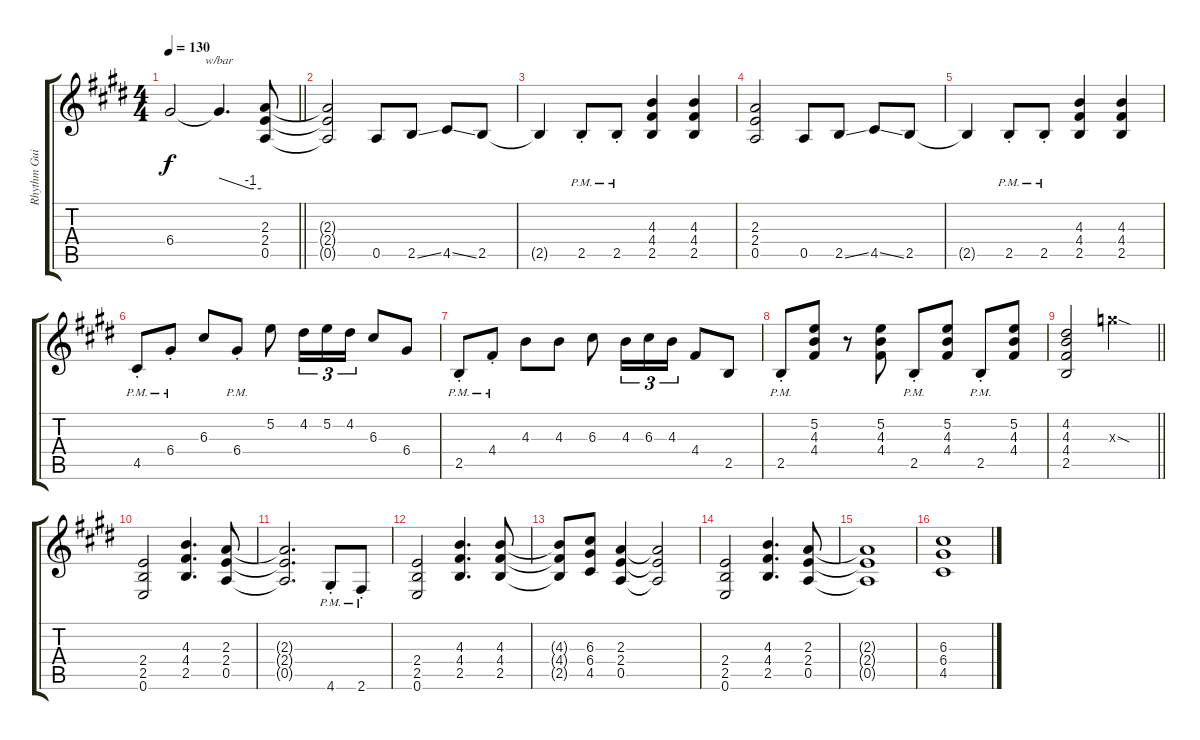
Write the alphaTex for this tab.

\track ("Rhythm Guitar - Richie Sambora" "Rhythm Gui") {instrument distortionguitar}
\staff {score tabs}
\tuning (E4 B3 G3 D3 A2 E2) {hide}
\ts (4 4)
\tempo 130
\clef g2
\barLineRight lightlight
\ks c#minor
6.4{t}.2{dy f} 6.4{t}.4{d tbe (custom default 0 0 45 -4 60 -4)} (2.3 2.4 0.5).8 |
\ks e
(2.3{t} 2.4{t} 0.5{t}).2 0.5.8 2.5{ss}.8 4.5{ss}.8 2.5.8 |
\ks c#minor
2.5{t}.4 2.5{pm st}.8 2.5{pm st}.8 (4.3 4.4 2.5).4 (4.3 4.4 2.5).4 |
(2.3 2.4 0.5).2 0.5.8 2.5{ss}.8 4.5{ss}.8 2.5.8 |
2.5{t}.4 2.5{pm st}.8 2.5{pm st}.8 (4.3 4.4 2.5).4 (4.3 4.4 2.5).4 |
\ks e
4.5{pm st}.8 6.4{pm st}.8 6.3.8 6.4{pm st}.8 5.2.8 4.2.16{tu (3 2)} 5.2.16{tu (3 2)} 4.2.16{tu (3 2)} 6.3.8 6.4.8 |
\ks c#minor
2.5{pm st}.8 4.4{pm st}.8 4.3.8 4.3.8 6.3.8 4.3.16{tu (3 2)} 6.3.16{tu (3 2)} 4.3.16{tu (3 2)} 4.4.8 2.5.8 |
2.5{pm st}.8 (5.2 4.3 4.4).8 r.8 (5.2 4.3 4.4).8 2.5{pm st}.8 (5.2 4.3 4.4).8 2.5{pm st}.8 (5.2 4.3 4.4).8 |
\barLineRight lightlight
(4.2 4.3 4.4 2.5).2 12.3{sod x}.2 |
\ks e
(2.4 2.5 0.6).2 (4.3 4.4 2.5).4{d} (2.3 2.4 0.5).8 |
\ks c#minor
(2.3{t} 2.4{t} 0.5{t}).2{d} 4.6{pm st}.8 2.6{pm st}.8 |
(2.4 2.5 0.6).2 (4.3 4.4 2.5).4{d} (4.3 4.4 2.5).8 |
(4.3{t} 4.4{t} 2.5{t}).8 (6.3 6.4 4.5).8 (2.3 2.4 0.5).4 (2.3{t} 2.4{t} 0.5{t}).2 |
\ks e
(2.4 2.5 0.6).2 (4.3 4.4 2.5).4{d} (2.3 2.4 0.5).8 |
\ks c#minor
(2.3{t} 2.4{t} 0.5{t}).1 |
(6.3 6.4 4.5).1
